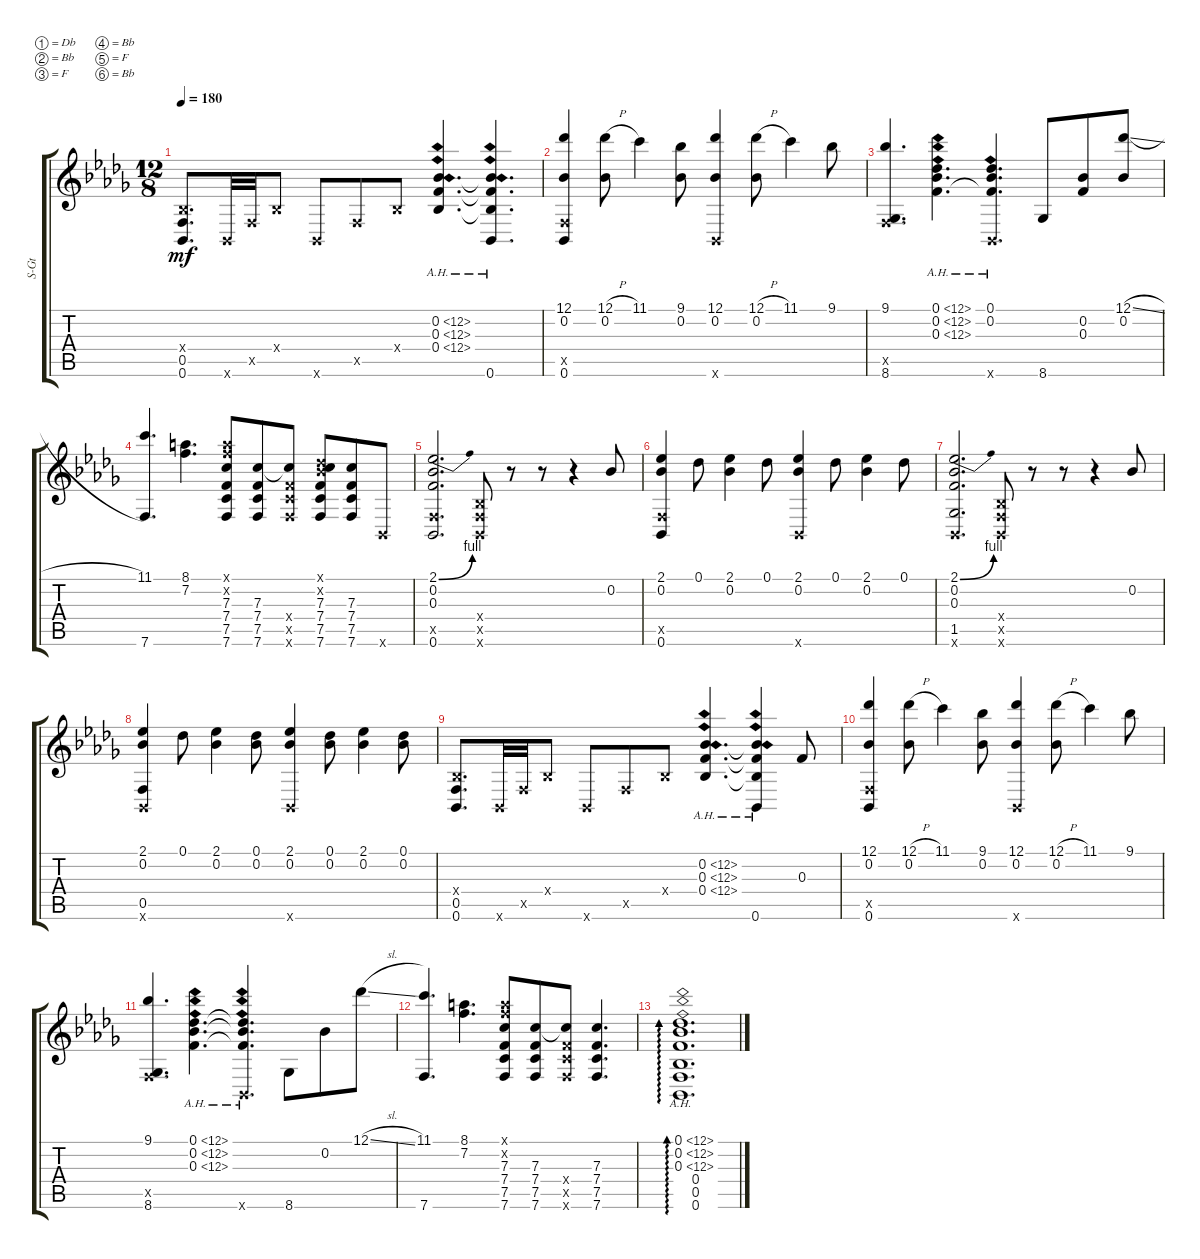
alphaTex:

\defaultSystemsLayout 4
\bracketExtendMode groupsimilarinstruments
\otherSystemsTrackNameOrientation horizontal
\track ("Steel Guitar" "S-Gt") {defaultSystemsLayout 2 instrument acousticguitarsteel}
\staff {score tabs}
\tuning (Db4 Bb3 F3 Bb2 F2 Bb1)
\ts (12 8)
\tempo 180
\clef g2
\ks db
(0.6{acc b} 0.5{acc forcenatural} 0.4{x acc b}).8{d dy mf beam Up} 0.6{x acc b}.32{beam Up} 0.5{x acc forcenatural}.32{beam Up} 0.4{x acc b}.8{beam Up} 0.6{x acc b}.8{beam Up} 0.5{x acc forcenatural}.8{beam Up} 0.4{x acc b}.8{beam Up} (0.2{ah 12 acc b} 0.3{ah 12 acc forcenatural} 0.4{ah 12 acc b}).4{d beam Up} (0.2{ah 12 t acc b} 0.3{ah 12 t acc forcenatural} 0.4{ah 12 t acc b} 0.6{acc b}).4{d beam Up} |
(0.2{acc b} 12.1{acc b} 0.6{acc b} 0.5{x acc forcenatural}).4{beam Up} (12.1{h acc b} 0.2{acc b}).8{beam Down} 11.1{acc forcenatural}.4{beam Down} (9.1{acc b} 0.2{acc b}).8{beam Down} (12.1{acc b} 0.2{acc b} 0.6{x acc b}).4{beam Up} (12.1{h acc b} 0.2{acc b}).8{beam Down} 11.1{acc forcenatural}.4{beam Down} 9.1{acc b}.8{beam Down} |
(9.1{acc b} 8.6{acc b} 0.5{x acc forcenatural}).4{d beam Up} (0.1{ah 12 acc b} 0.2{ah 12 acc b} 0.3{ah 12 acc forcenatural}).4{d beam Down} (0.1{acc b} 0.2{acc b} 0.3{ah 12 t acc forcenatural} 0.6{x acc b}).4{d beam Up} 8.6{acc b}.8{beam Up} (0.2{acc b} 0.3{acc forcenatural}).8{beam Up} (12.1{sl acc b} 0.2{acc b}).8{beam Up} |
(11.1{acc forcenatural} 7.6{acc forcenatural}).4{d beam Up} (8.1{acc forcenatural} 7.2{acc forcenatural}).4{d beam Down} (8.1{x acc forcenatural} 7.2{x acc forcenatural} 7.3{acc forcenatural} 7.4{acc forcenatural} 7.5{acc forcenatural} 7.6{acc forcenatural}).8{beam Up} (7.6{acc forcenatural} 7.5{acc forcenatural} 7.4{acc forcenatural} 7.3{acc forcenatural}).8{beam Up} (7.6{x acc forcenatural} 7.5{x acc forcenatural} 7.4{x acc forcenatural} 7.3{t acc forcenatural}).8{beam Up} (7.3{acc forcenatural} 7.4{acc forcenatural} 7.5{acc forcenatural} 7.6{acc forcenatural} 0.2{x acc b} 0.1{x acc b}).8{beam Up} (7.3{acc forcenatural} 7.4{acc forcenatural} 7.5{acc forcenatural} 7.6{acc forcenatural}).8{beam Up} 0.6{x acc b}.8{beam Up} |
\scale
1.00434 (2.1{be (bend 0 0 39.6 4) acc b} 0.2{acc b} 0.3{acc forcenatural} 0.6{acc b} 0.5{x acc forcenatural}).2{d beam Up} (0.6{x acc b} 0.5{x acc forcenatural} 0.4{x acc b}).8{beam Up} r.8{beam Up} r.8{beam Up} r.4{beam Up} 0.2{acc b}.8{beam Up} |
\scale
0.995658 (0.6{acc b} 2.1{acc b} 0.2{acc b} 0.5{x acc forcenatural}).4{beam Up} 0.1{acc b}.8{beam Down} (2.1{acc b} 0.2{acc b}).4{beam Down} 0.1{acc b}.8{beam Down} (2.1{acc b} 0.2{acc b} 0.6{x acc b}).4{beam Up} 0.1{acc b}.8{beam Down} (2.1{acc b} 0.2{acc b}).4{beam Down} 0.1{acc b}.8{beam Down} |
\scale
1.00434 (2.1{be (bend 0 0 41.4 4) acc b} 0.2{acc b} 0.3{acc forcenatural} 1.5{acc b} 0.6{x acc b}).2{d beam Up} (0.6{x acc b} 0.5{x acc forcenatural} 0.4{x acc b}).8{beam Up} r.8{beam Up} r.8{beam Up} r.4{beam Up} 0.2{acc b}.8{beam Up} |
\scale
0.995658 (0.6{x acc b} 2.1{acc b} 0.2{acc b} 0.5{acc forcenatural}).4{beam Up} 0.1{acc b}.8{beam Down} (2.1{acc b} 0.2{acc b}).4{beam Down} (0.1{acc b} 0.2{acc b}).8{beam Down} (2.1{acc b} 0.2{acc b} 0.6{x acc b}).4{beam Up} (0.1{acc b} 0.2{acc b}).8{beam Down} (2.1{acc b} 0.2{acc b}).4{beam Down} (0.1{acc b} 0.2{acc b}).8{beam Down} |
\scale
1.00434 (0.6{acc b} 0.5{acc forcenatural} 0.4{x acc b}).8{d beam Up} 0.6{x acc b}.32{beam Up} 0.5{x acc forcenatural}.32{beam Up} 0.4{x acc b}.8{beam Up} 0.6{x acc b}.8{beam Up} 0.5{x acc forcenatural}.8{beam Up} 0.4{x acc b}.8{beam Up} (0.2{ah 12 acc b} 0.3{ah 12 acc forcenatural} 0.4{ah 12 acc b}).4{d beam Up} (0.2{ah 12 t acc b} 0.3{ah 12 t acc forcenatural} 0.4{ah 12 t acc b} 0.6{acc b}).4{beam Up} 0.3{acc forcenatural}.8{beam Up} |
\scale
0.995658 (0.2{acc b} 12.1{acc b} 0.6{acc b} 0.5{x acc forcenatural}).4{beam Up} (12.1{h acc b} 0.2{acc b}).8{beam Down} 11.1{acc forcenatural}.4{beam Down} (9.1{acc b} 0.2{acc b}).8{beam Down} (12.1{acc b} 0.2{acc b} 0.6{x acc b}).4{beam Up} (12.1{h acc b} 0.2{acc b}).8{beam Down} 11.1{acc forcenatural}.4{beam Down} 9.1{acc b}.8{beam Down} |
\scale
1.00434 (9.1{acc b} 8.6{acc b} 0.5{x acc forcenatural}).4{d beam Up} (0.1{ah 12 acc b} 0.2{ah 12 acc b} 0.3{ah 12 acc forcenatural}).4{d beam Down} (0.1{ah 12 t acc b} 0.2{ah 12 t acc b} 0.3{ah 12 t acc forcenatural} 0.6{x acc b}).4{d beam Up} 8.6{acc b}.8{beam Down} 0.2{acc b}.8{beam Down} 12.1{sl acc b}.8{beam Down} |
\scale
0.995658 (11.1{acc forcenatural} 7.6{acc forcenatural}).4{d beam Up} (8.1{acc forcenatural} 7.2{acc forcenatural}).4{d beam Down} (8.1{x acc forcenatural} 7.2{x acc forcenatural} 7.3{acc forcenatural} 7.4{acc forcenatural} 7.5{acc forcenatural} 7.6{acc forcenatural}).8{beam Up} (7.6{acc forcenatural} 7.5{acc forcenatural} 7.4{acc forcenatural} 7.3{acc forcenatural}).8{beam Up} (7.6{x acc forcenatural} 7.5{x acc forcenatural} 7.4{x acc forcenatural} 7.3{t acc forcenatural}).8{beam Up} (7.3{acc forcenatural} 7.4{acc forcenatural} 7.5{acc forcenatural} 7.6{acc forcenatural}).4{d beam Up} |
(0.6{acc b} 0.5{acc forcenatural} 0.4{acc b} 0.3{ah 12 acc forcenatural} 0.2{ah 12 acc b} 0.1{ah 12 acc b}).1{d ad 0 beam Up}
